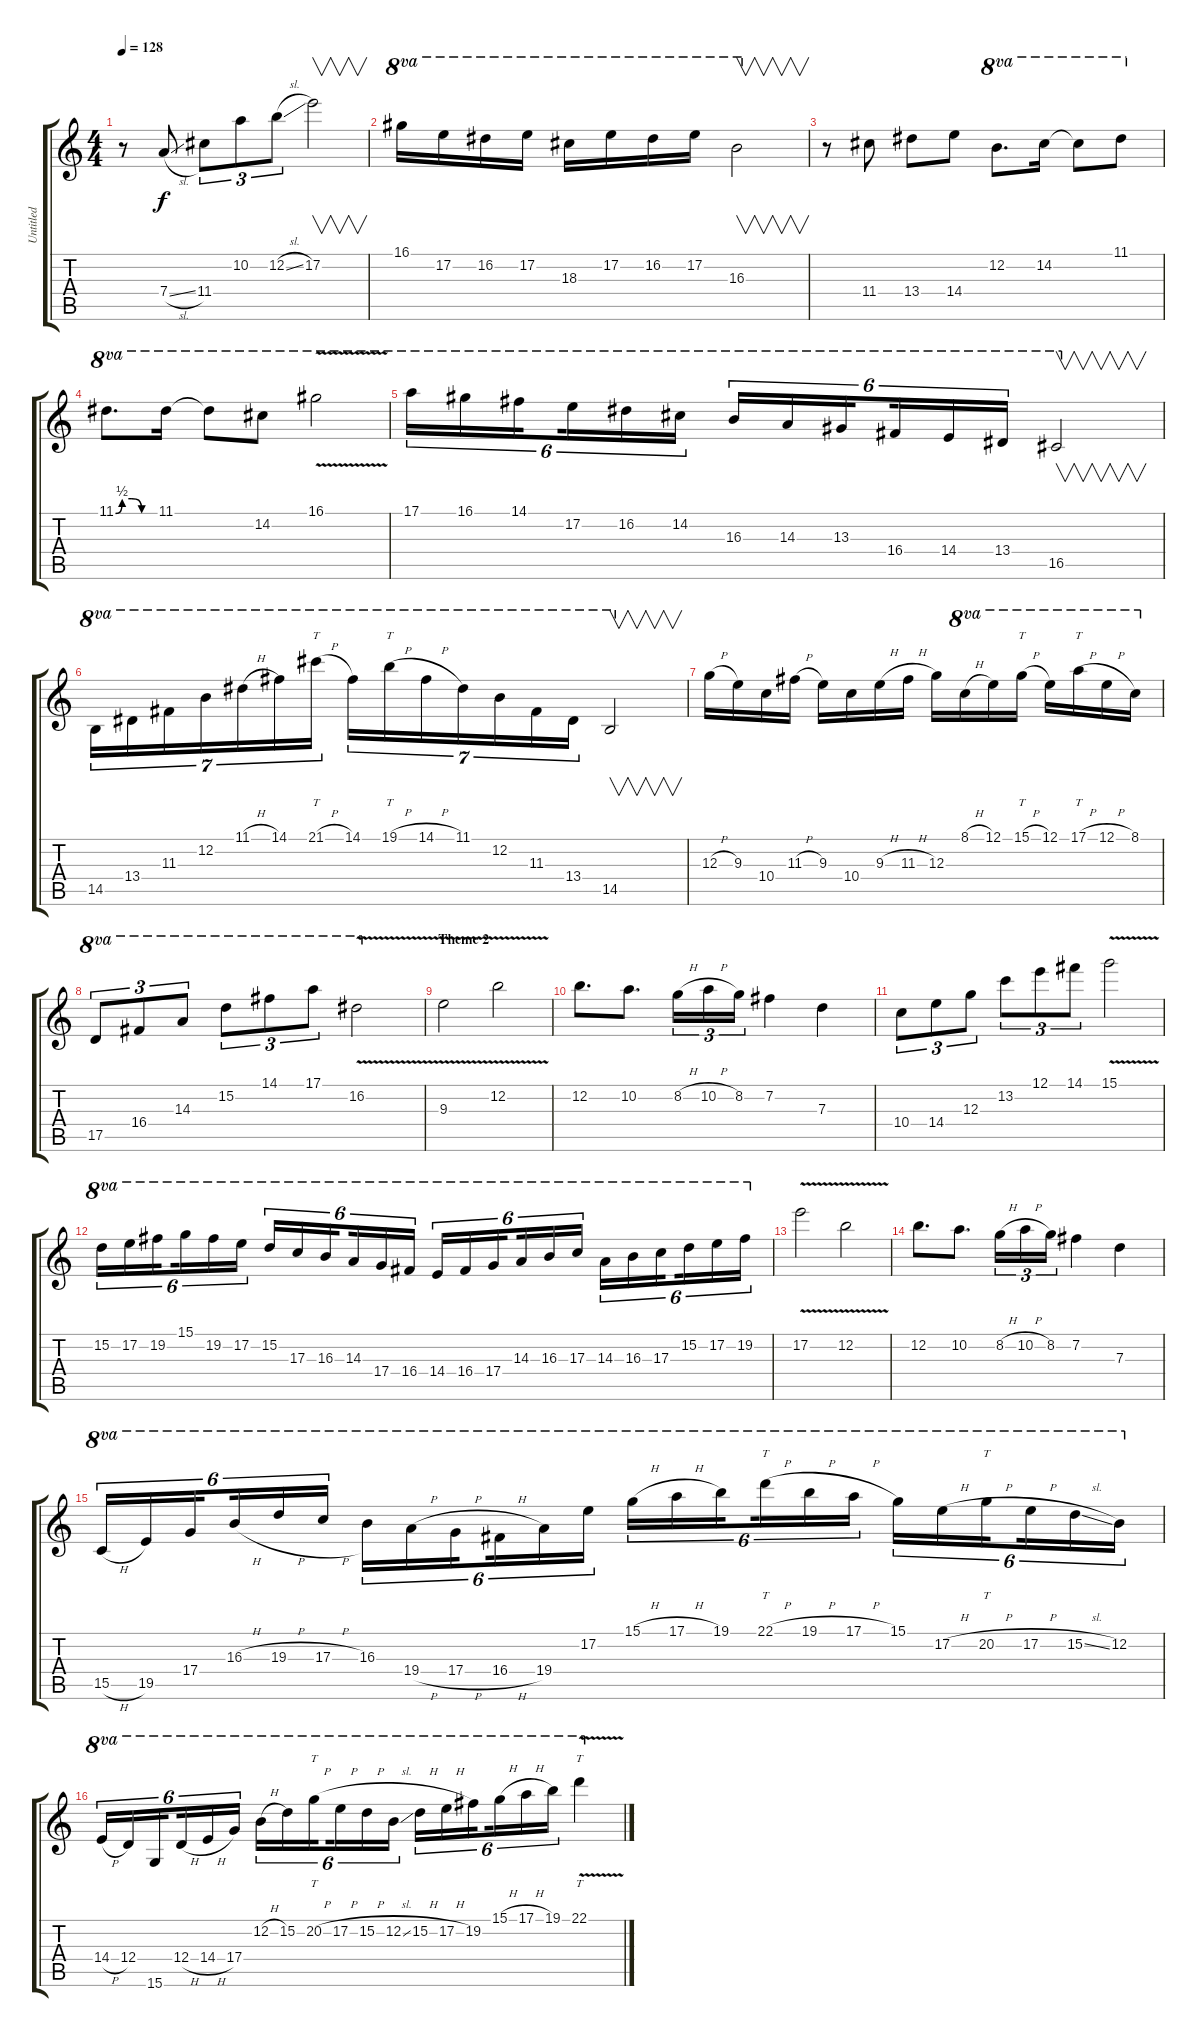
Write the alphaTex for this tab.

\track ("Untitled" "Untitled") {instrument distortionguitar}
\staff {score tabs}
\tuning (E4 B3 G3 D3 A2 E2) {hide}
\ts (4 4)
\tempo 128
\clef g2
\ks c
r.8{dy f} 7.4{sl}.8 11.4.8{tu (3 2)} 10.2.8{tu (3 2)} 12.2{sl}.8{tu (3 2)} 17.2.2{v} |
16.1.16{ot 8va} 17.2.16{ot 8va} 16.2.16{ot 8va} 17.2.16{ot 8va} 18.3.16{ot 8va} 17.2.16{ot 8va} 16.2.16{ot 8va} 17.2.16{ot 8va} 16.3.2{v ot 8va} |
r.8 11.4.8 13.4.8 14.4.8 12.2.8{d ot 8va} 14.2.16{ot 8va} 14.2{t}.8{ot 8va} 11.1.8{ot 8va} |
11.1{be (custom 0 0 10 2 25 2 40 0 60 0)}.8{d ot 8va} 11.1.16{ot 8va} 11.1{t}.8{ot 8va} 14.2.8{ot 8va} 16.1{v}.2{ot 8va} |
17.1.16{tu (6 4) ot 8va} 16.1.16{tu (6 4) ot 8va} 14.1.16{tu (6 4) ot 8va beam splitsecondary} 17.2.16{tu (6 4) ot 8va} 16.2.16{tu (6 4) ot 8va} 14.2.16{tu (6 4) ot 8va} 16.3.16{tu (6 4) ot 8va} 14.3.16{tu (6 4) ot 8va} 13.3.16{tu (6 4) ot 8va beam splitsecondary} 16.4.16{tu (6 4) ot 8va} 14.4.16{tu (6 4) ot 8va} 13.4.16{tu (6 4) ot 8va} 16.5.2{v ot 8va} |
14.5.16{tu (7 4) ot 8va} 13.4.16{tu (7 4) ot 8va} 11.3.16{tu (7 4) ot 8va} 12.2.16{tu (7 4) ot 8va} 11.1{h}.16{tu (7 4) ot 8va} 14.1.16{tu (7 4) ot 8va} 21.1{h}.16{tt tu (7 4) ot 8va} 14.1.16{tu (7 4) ot 8va} 19.1{h}.16{tt tu (7 4) ot 8va} 14.1{h}.16{tu (7 4) ot 8va} 11.1.16{tu (7 4) ot 8va} 12.2.16{tu (7 4) ot 8va} 11.3.16{tu (7 4) ot 8va} 13.4.16{tu (7 4) ot 8va} 14.5.2{v ot 8va} |
12.3{h}.16 9.3.16 10.4.16 11.3{h}.16 9.3.16 10.4.16 9.3{h}.16 11.3{h}.16 12.3.16 8.1{h}.16{ot 8va} 12.1.16{ot 8va} 15.1{h}.16{tt ot 8va} 12.1.16{ot 8va} 17.1{h}.16{tt ot 8va} 12.1{h}.16{ot 8va} 8.1.16{ot 8va} |
17.5.8{tu (3 2) ot 8va} 16.4.8{tu (3 2) ot 8va} 14.3.8{tu (3 2) ot 8va} 15.2.8{tu (3 2) ot 8va} 14.1.8{tu (3 2) ot 8va} 17.1.8{tu (3 2) ot 8va} 16.2{v}.2{ot 8va} |
\section ("" "Theme 2")
9.3{v}.2 12.2{v}.2 |
12.2.8{d} 10.2.8{d} 8.2{h}.16{tu (3 2)} 10.2{h}.16{tu (3 2)} 8.2.16{tu (3 2)} 7.2.4 7.3.4 |
10.4.8{tu (3 2)} 14.4.8{tu (3 2)} 12.3.8{tu (3 2)} 13.2.8{tu (3 2)} 12.1.8{tu (3 2)} 14.1.8{tu (3 2)} 15.1{v}.2 |
15.2.16{tu (6 4) ot 8va} 17.2.16{tu (6 4) ot 8va} 19.2.16{tu (6 4) ot 8va beam splitsecondary} 15.1.16{tu (6 4) ot 8va} 19.2.16{tu (6 4) ot 8va} 17.2.16{tu (6 4) ot 8va} 15.2.16{tu (6 4) ot 8va} 17.3.16{tu (6 4) ot 8va} 16.3.16{tu (6 4) ot 8va beam splitsecondary} 14.3.16{tu (6 4) ot 8va} 17.4.16{tu (6 4) ot 8va} 16.4.16{tu (6 4) ot 8va} 14.4.16{tu (6 4) ot 8va} 16.4.16{tu (6 4) ot 8va} 17.4.16{tu (6 4) ot 8va beam splitsecondary} 14.3.16{tu (6 4) ot 8va} 16.3.16{tu (6 4) ot 8va} 17.3.16{tu (6 4) ot 8va} 14.3.16{tu (6 4) ot 8va} 16.3.16{tu (6 4) ot 8va} 17.3.16{tu (6 4) ot 8va beam splitsecondary} 15.2.16{tu (6 4) ot 8va} 17.2.16{tu (6 4) ot 8va} 19.2.16{tu (6 4) ot 8va} |
17.2{v}.2 12.2{v}.2 |
12.2.8{d} 10.2.8{d} 8.2{h}.16{tu (3 2)} 10.2{h}.16{tu (3 2)} 8.2.16{tu (3 2)} 7.2.4 7.3.4 |
15.5{h}.16{tu (6 4) ot 8va} 19.5.16{tu (6 4) ot 8va} 17.4.16{tu (6 4) ot 8va beam splitsecondary} 16.3{h}.16{tu (6 4) ot 8va} 19.3{h}.16{tu (6 4) ot 8va} 17.3{h}.16{tu (6 4) ot 8va} 16.3.16{tu (6 4) ot 8va} 19.4{h}.16{tu (6 4) ot 8va} 17.4{h}.16{tu (6 4) ot 8va beam splitsecondary} 16.4{h}.16{tu (6 4) ot 8va} 19.4.16{tu (6 4) ot 8va} 17.2.16{tu (6 4) ot 8va} 15.1{h}.16{tu (6 4) ot 8va} 17.1{h}.16{tu (6 4) ot 8va} 19.1.16{tu (6 4) ot 8va beam splitsecondary} 22.1{h}.16{tt tu (6 4) ot 8va} 19.1{h}.16{tu (6 4) ot 8va} 17.1{h}.16{tu (6 4) ot 8va} 15.1.16{tu (6 4) ot 8va} 17.2{h}.16{tu (6 4) ot 8va} 20.2{h}.16{tt tu (6 4) ot 8va beam splitsecondary} 17.2{h}.16{tu (6 4) ot 8va} 15.2{sl}.16{tu (6 4) ot 8va} 12.2.16{tu (6 4) ot 8va} |
14.4{h}.16{tu (6 4) ot 8va} 12.4.16{tu (6 4) ot 8va} 15.6.16{tu (6 4) ot 8va beam splitsecondary} 12.4{h}.16{tu (6 4) ot 8va} 14.4{h}.16{tu (6 4) ot 8va} 17.4.16{tu (6 4) ot 8va} 12.2{h}.16{tu (6 4) ot 8va} 15.2.16{tu (6 4) ot 8va} 20.2{h}.16{tt tu (6 4) ot 8va beam splitsecondary} 17.2{h}.16{tu (6 4) ot 8va} 15.2{h}.16{tu (6 4) ot 8va} 12.2{sl}.16{tu (6 4) ot 8va} 15.2{h}.16{tu (6 4) ot 8va} 17.2{h}.16{tu (6 4) ot 8va} 19.2.16{tu (6 4) ot 8va beam splitsecondary} 15.1{h}.16{tu (6 4) ot 8va} 17.1{h}.16{tu (6 4) ot 8va} 19.1.16{tu (6 4) ot 8va} 22.1{v}.4{tt ot 8va}
